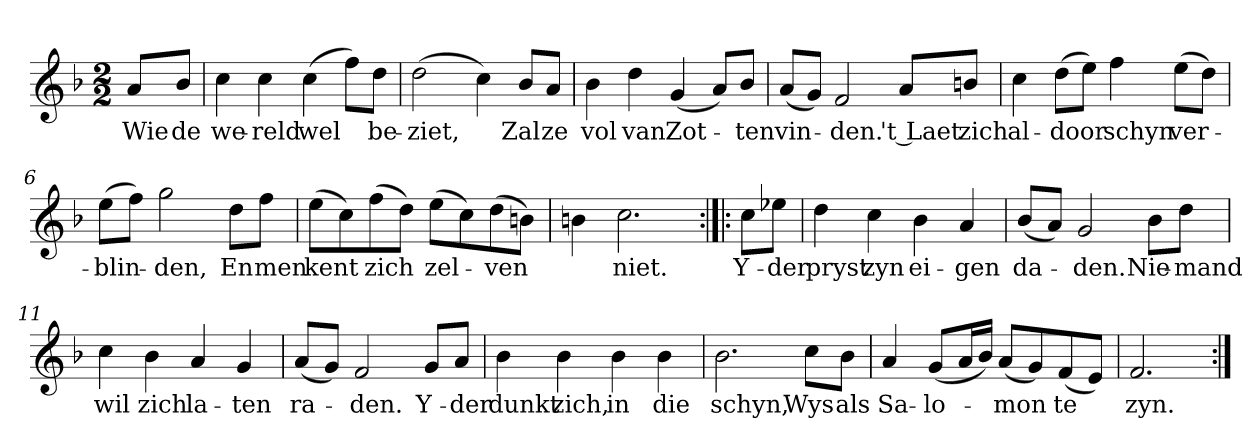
**kern	**text
*part1	*part1
*staff1	*staff1
*clefG2	*
*k[b-]	*
*F:	*
*M2/2	*
*MM120	*
=	=
8a/L	Wie
8b-/J	de
=1	=1
4cc	we-
4cc	-reld
(4cc	wel
8ff\L)	.
8dd\J	be-
=2	=2
(2dd	-ziet,
4cc)	.
8b-/L	Zal
8a/J	ze
=3	=3
4b-	vol
4dd	van
(4g	Zot-
8a/L)	.
8b-/J	-ten
=4	=4
(8a/L	vin-
8g/J)	.
2f	-den.
8a/L	't Laet
8bn/J	zich
=5	=5
4cc	al-
(8dd\L	-door
8ee\J)	.
4ff	schyn
(8ee\L	ver-
8dd\J)	.
=6	=6
(8ee\L	-blin-
8ff\J)	.
2gg	-den,
8dd\L	En
8ff\J	men
=7	=7
(8ee\L	kent
8cc\)	.
(8ff\	zich
8dd\J)	.
(8ee\L	zel-
8cc\)	.
(8dd\	-ven
8bn\J)	.
=8	=8
4bn	.
2.cc	niet.
=:|!|:	=:|!|:
8cc\L	Y-
8ee-X\J	-der
=9	=9
4dd	pryst
4cc	zyn
4b-	ei-
4a	-gen
=10	=10
(8b-/L	da-
8a/J)	.
2g	-den.
8b-\L	Nie-
8dd\J	-mand
=11	=11
4cc	wil
4b-	zich
4a	la-
4g	-ten
=12	=12
(8a/L	ra-
8g/J)	.
2f	-den.
8g/L	Y-
8a/J	-der
=13	=13
4b-	dunkt
4b-	zich,
4b-	in
4b-	die
=14	=14
2.b-	schyn,
8cc\L	Wys
8b-\J	als
=15	=15
4a	Sa-
(8g/L	-lo-
16a/L	.
16b-/JJ)	.
(8a/L	-mon
8g/)	.
(8f/	te
8e/J)	.
=16	=16
2.f	zyn.
=:|!	=:|!
*-	*-
